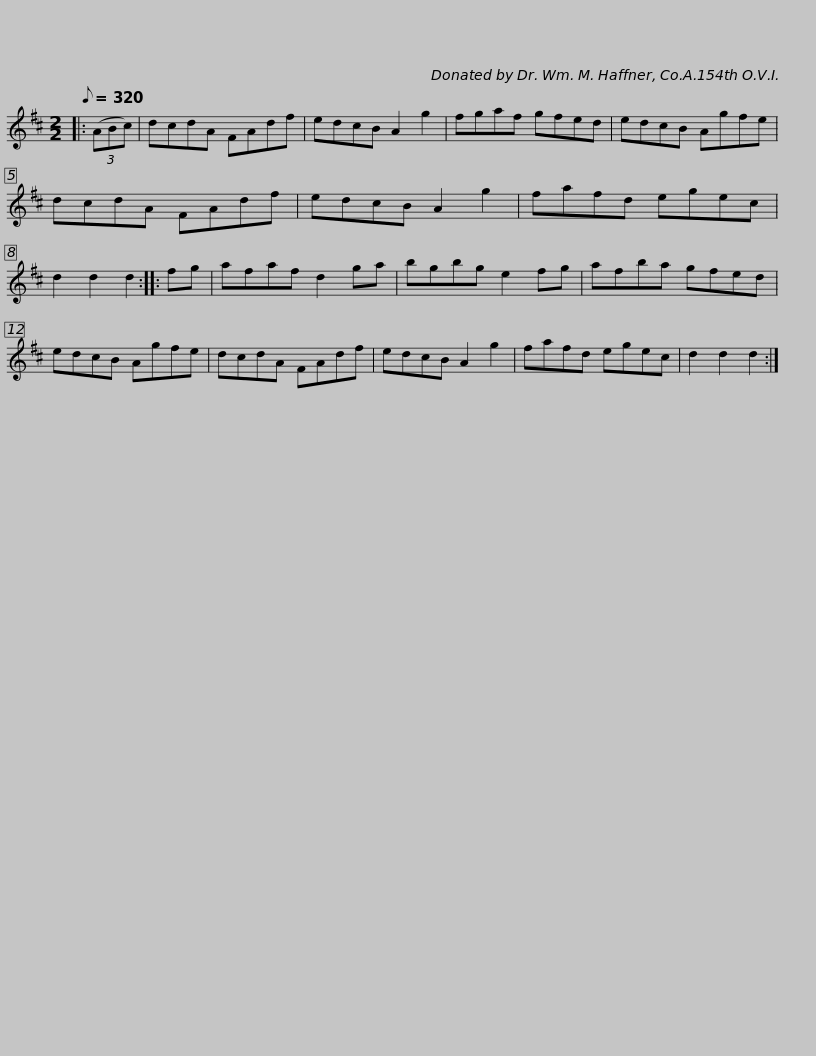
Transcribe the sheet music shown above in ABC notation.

X:1
L:1/8
Q:1/8=320
M:2/2
I:linebreak $
K:none
V:1 treble transpose="8 "
V:1
[K:D]|: (3(ABc) | dcdA FAdf | edcB A2 g2 | fgaf gfed | edcB Agfe | %5
 dcdA FAdf |$ edcB A2 g2 | fafd egec | d2 d2 d2 :: fg | %10
 afaf d2 ga | bgbg e2 fg | afba gfed |$ edcB Agfe | dcdA FAdf | %15
 edcB A2 g2 | fafd egec | d2 d2 d2 :| %18
